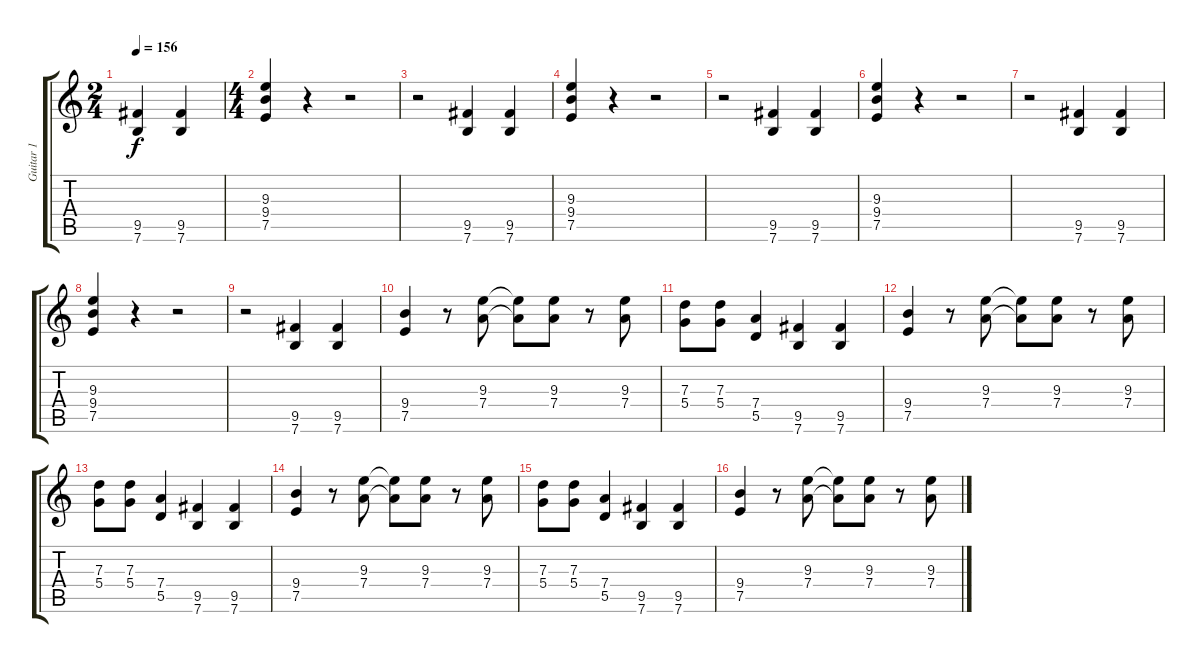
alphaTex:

\track ("Guitar 1" "Guitar 1") {instrument overdrivenguitar}
\staff {score tabs}
\tuning (E4 B3 G3 D3 A2 E2) {hide}
\ts (2 4)
\tempo 156
\clef g2
\ks c
(9.5 7.6).4{dy f} (9.5 7.6).4 |
\ts (4 4)
(9.3 9.4 7.5).4 r.4 r.2 |
r.2 (9.5 7.6).4 (9.5 7.6).4 |
(9.3 9.4 7.5).4 r.4 r.2 |
r.2 (9.5 7.6).4 (9.5 7.6).4 |
(9.3 9.4 7.5).4 r.4 r.2 |
r.2 (9.5 7.6).4 (9.5 7.6).4 |
(9.3 9.4 7.5).4 r.4 r.2 |
r.2 (9.5 7.6).4 (9.5 7.6).4 |
(9.4 7.5).4 r.8 (9.3 7.4).8 (9.3{t} 7.4{t}).8 (9.3 7.4).8 r.8 (9.3 7.4).8 |
(7.3 5.4).8 (7.3 5.4).8 (7.4 5.5).4 (9.5 7.6).4 (9.5 7.6).4 |
(9.4 7.5).4 r.8 (9.3 7.4).8 (9.3{t} 7.4{t}).8 (9.3 7.4).8 r.8 (9.3 7.4).8 |
(7.3 5.4).8 (7.3 5.4).8 (7.4 5.5).4 (9.5 7.6).4 (9.5 7.6).4 |
(9.4 7.5).4 r.8 (9.3 7.4).8 (9.3{t} 7.4{t}).8 (9.3 7.4).8 r.8 (9.3 7.4).8 |
(7.3 5.4).8 (7.3 5.4).8 (7.4 5.5).4 (9.5 7.6).4 (9.5 7.6).4 |
(9.4 7.5).4 r.8 (9.3 7.4).8 (9.3{t} 7.4{t}).8 (9.3 7.4).8 r.8 (9.3 7.4).8
